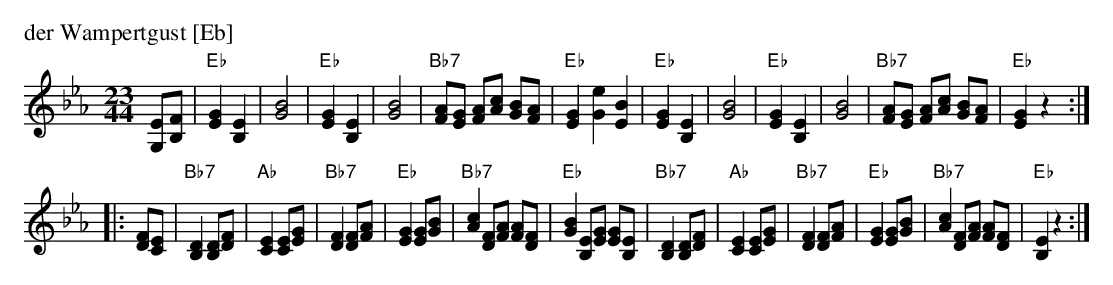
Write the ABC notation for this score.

X:1
P: der Wampertgust [Eb]
M: 23/44
L: 1/8
K: Eb
      [EG,][FB,] \
| "Eb"[G2E2][E2B,2] | [B4G4] \
| "Eb"[G2E2][E2B,2] | [B4G4] \
| "Bb7"[AF][GE] [AF][cA] [BG][AF] | "Eb"[G2E2] [e2G2] [B2E2] \
| "Eb"[G2E2][E2B,2] | [B4G4] \
| "Eb"[G2E2][E2B,2] | [B4G4] \
| "Bb7"[AF][GE] [AF][cA] [BG][AF] | "Eb"[G2E2] z2 :|
|:    [FD][EC] \
| "Bb7"[D2B,2] [DB,][FD] | "Ab"[E2C2] [EC][GE] \
| "Bb7"[F2D2] [FD][AF] | "Eb"[G2E2] [GE][BG] \
| "Bb7"[c2A2] [FD][AF] [AF][FD] \
| "Eb"[B2G2] [EB,][GE] [GE][EB,] \
| "Bb7"[D2B,2] [DB,][FD] | "Ab"[E2C2] [EC][GE] \
| "Bb7"[F2D2] [FD][AF] | "Eb"[G2E2] [GE][BG] \
| "Bb7"[c2A2] [FD][AF] [AF][FD] \
| "Eb"[E2B,2] z2 :|
